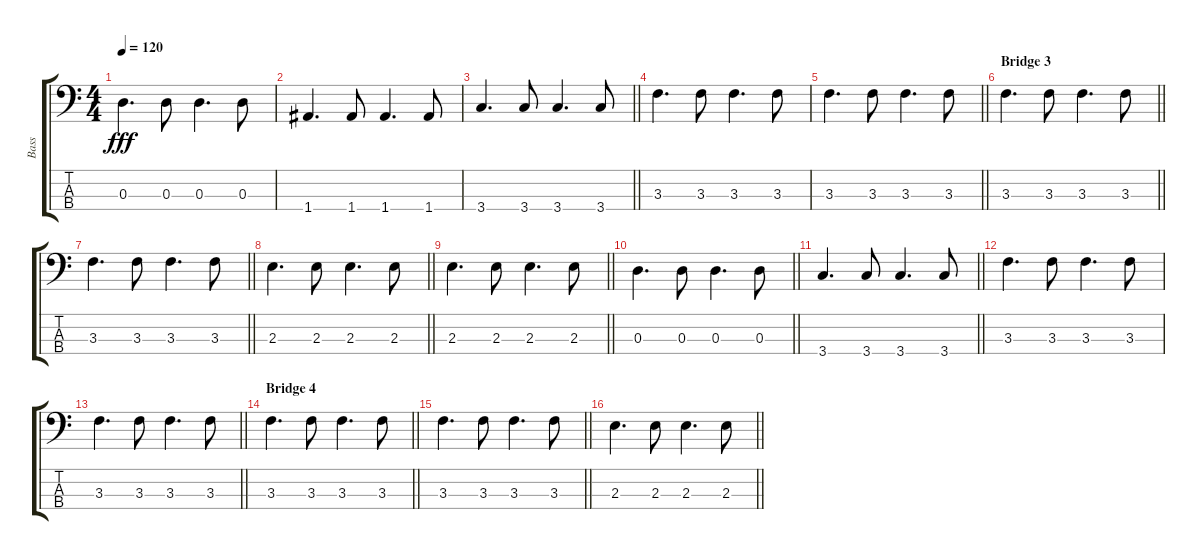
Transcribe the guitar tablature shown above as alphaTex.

\track ("Bass" "Bass") {instrument electricbassfinger}
\staff {score tabs}
\tuning (C3 G2 D2 A1) {hide}
\ts (4 4)
\tempo 120
\clef f4
\ks c
0.3.4{d dy fff} 0.3.8 0.3.4{d} 0.3.8 |
1.4.4{d} 1.4.8 1.4.4{d} 1.4.8 |
\barLineRight lightlight
3.4.4{d} 3.4.8 3.4.4{d} 3.4.8 |
3.3.4{d} 3.3.8 3.3.4{d} 3.3.8 |
\barLineRight lightlight
3.3.4{d} 3.3.8 3.3.4{d} 3.3.8 |
\section ("" "Bridge 3")
\barLineRight lightlight
3.3.4{d} 3.3.8 3.3.4{d} 3.3.8 |
\barLineRight lightlight
3.3.4{d} 3.3.8 3.3.4{d} 3.3.8 |
\barLineRight lightlight
2.3.4{d} 2.3.8 2.3.4{d} 2.3.8 |
\barLineRight lightlight
2.3.4{d} 2.3.8 2.3.4{d} 2.3.8 |
\barLineRight lightlight
0.3.4{d} 0.3.8 0.3.4{d} 0.3.8 |
\barLineRight lightlight
3.4.4{d} 3.4.8 3.4.4{d} 3.4.8 |
3.3.4{d} 3.3.8 3.3.4{d} 3.3.8 |
\barLineRight lightlight
3.3.4{d} 3.3.8 3.3.4{d} 3.3.8 |
\section ("" "Bridge 4")
\barLineRight lightlight
3.3.4{d} 3.3.8 3.3.4{d} 3.3.8 |
\barLineRight lightlight
3.3.4{d} 3.3.8 3.3.4{d} 3.3.8 |
\barLineRight lightlight
2.3.4{d} 2.3.8 2.3.4{d} 2.3.8
